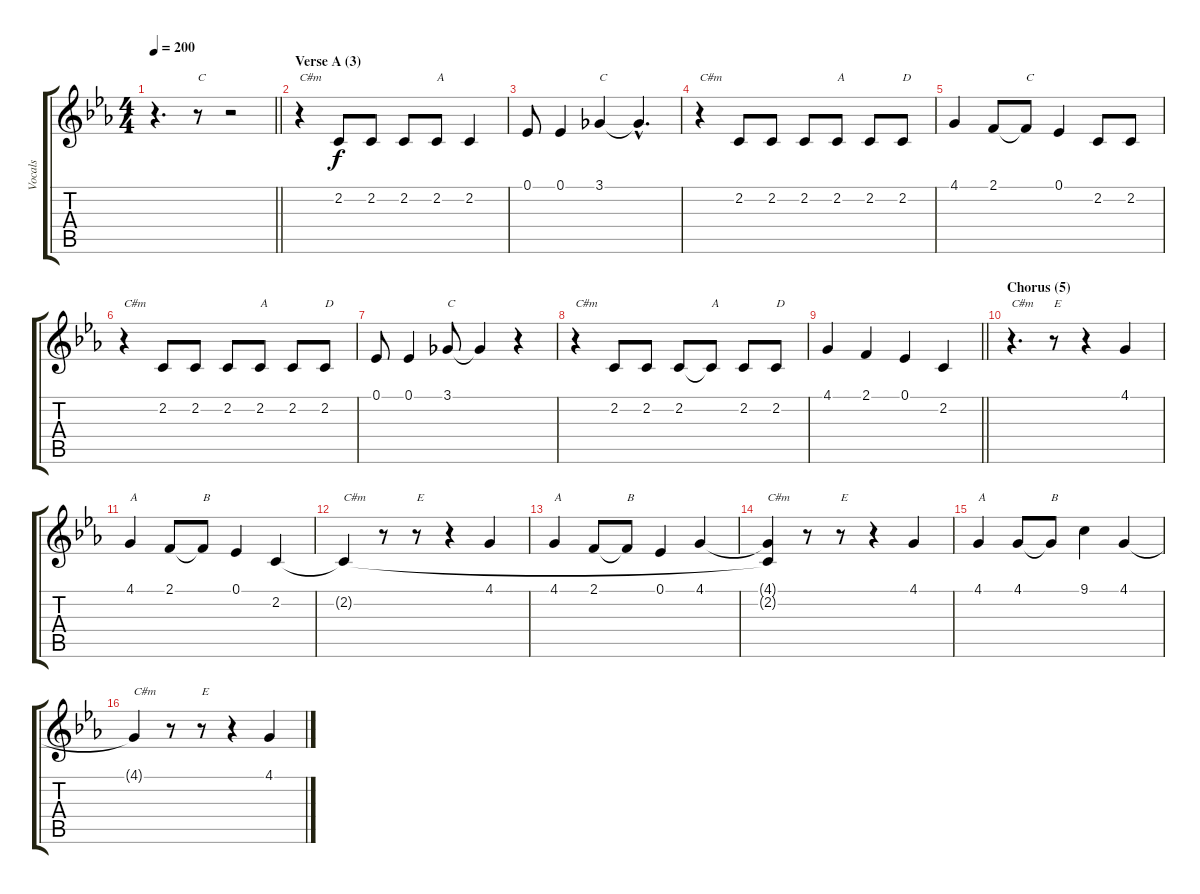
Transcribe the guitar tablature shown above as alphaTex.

\track ("Vocals" "Vocals") {instrument sopranosax}
\staff {score tabs}
\tuning (Eb4 Bb3 Gb3 Db3 Ab2 Eb2) {hide}
\ts (4 4)
\tempo 200
\clef g2
\barLineRight lightlight
\ks cminor
r.4{d dy f} r.8{txt "C"} r.2 |
\section ("" "Verse A (3)")
r.4{txt "C#m"} 2.2.8 2.2.8 2.2.8 2.2.8{txt "A"} 2.2.4 |
0.1.8 0.1.4 3.1.4{txt "C"} 3.1{hac t}.4{d} |
r.4{txt "C#m"} 2.2.8 2.2.8 2.2.8 2.2.8{txt "A"} 2.2.8 2.2.8{txt "D"} |
4.1.4 2.1.8 2.1{t}.8{txt "C"} 0.1.4 2.2.8 2.2.8 |
r.4{txt "C#m"} 2.2.8 2.2.8 2.2.8 2.2.8{txt "A"} 2.2.8 2.2.8{txt "D"} |
0.1.8 0.1.4 3.1.8{txt "C"} 3.1{t}.4 r.4 |
r.4{txt "C#m"} 2.2.8 2.2.8 2.2.8 2.2{t}.8{txt "A"} 2.2.8 2.2.8{txt "D"} |
\barLineRight lightlight
4.1.4 2.1.4 0.1.4 2.2.4 |
\section ("" "Chorus (5)")
r.4{d txt "C#m"} r.8{txt "E"} r.4 4.1.4 |
4.1.4{txt "A"} 2.1.8 2.1{t}.8{txt "B"} 0.1.4 2.2.4 |
2.2{t}.4{txt "C#m"} r.8 r.8{txt "E"} r.4 4.1.4 |
4.1.4{txt "A"} 2.1.8 2.1{t}.8{txt "B"} 0.1.4 4.1.4 |
(4.1{t} 2.2{t}).4{txt "C#m"} r.8 r.8{txt "E"} r.4 4.1.4 |
4.1.4{txt "A"} 4.1.8 4.1{t}.8{txt "B"} 9.1.4 4.1.4 |
4.1{t}.4{txt "C#m"} r.8 r.8{txt "E"} r.4 4.1.4
